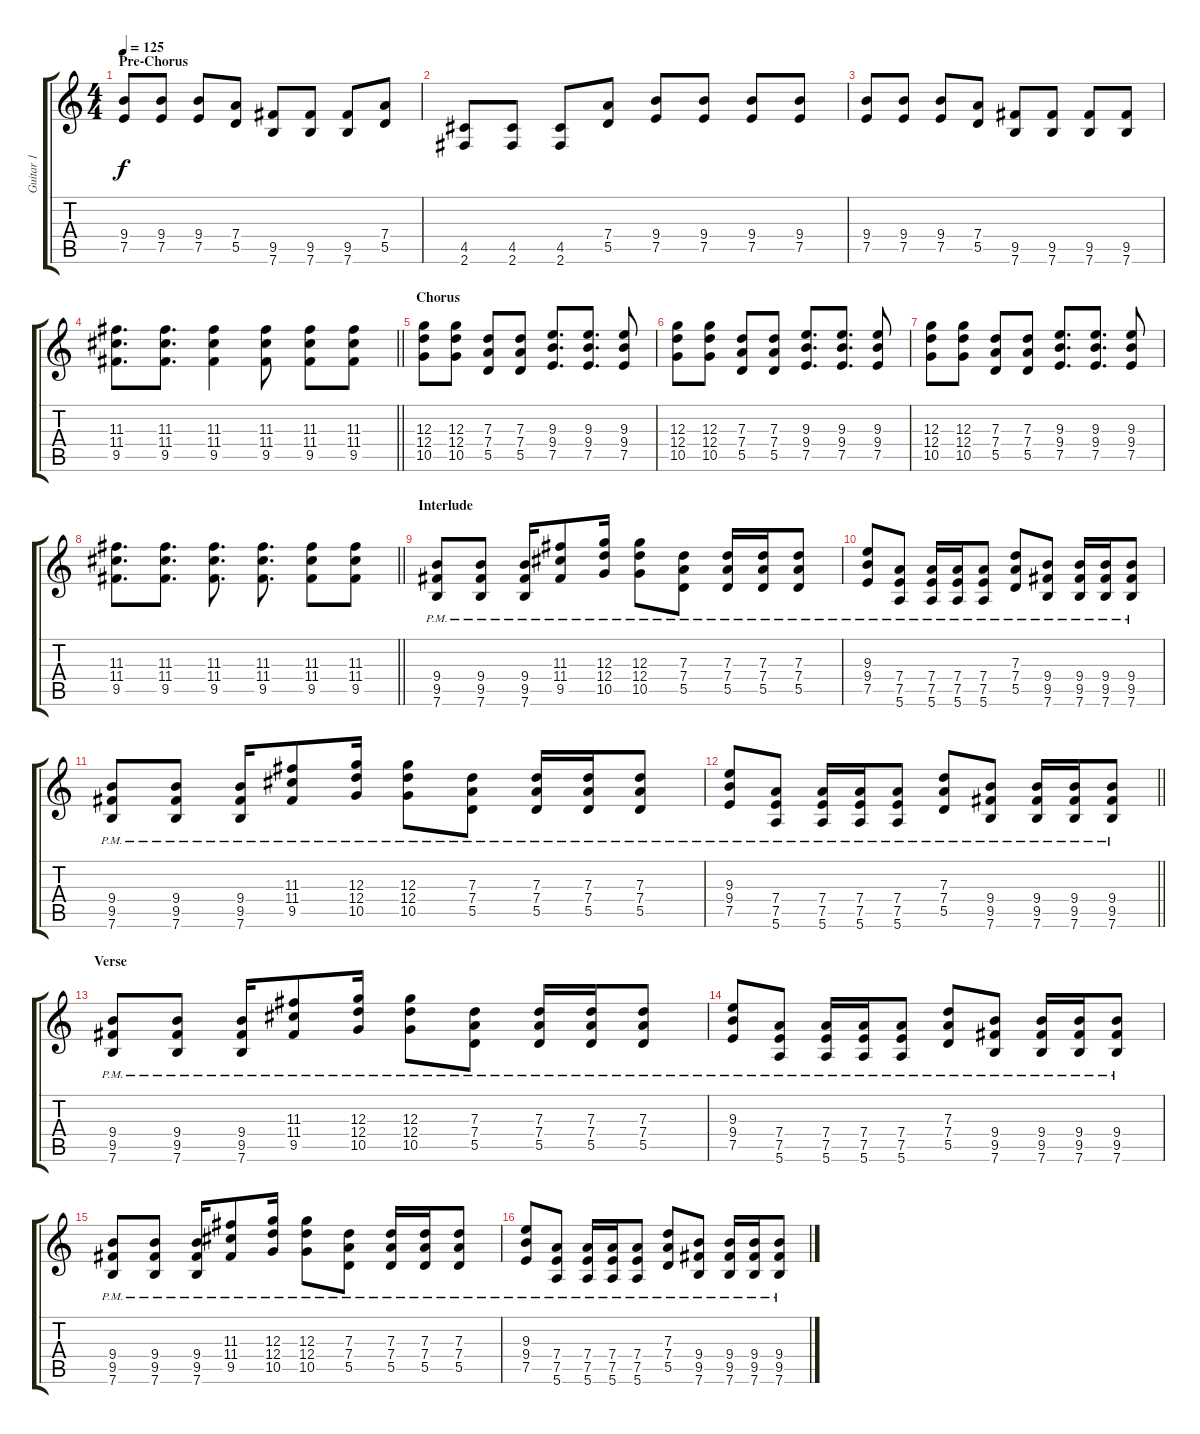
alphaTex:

\track ("Guitar 1" "Guitar 1") {instrument distortionguitar}
\staff {score tabs}
\tuning (E4 B3 G3 D3 A2 E2) {hide}
\ts (4 4)
\section ("" "Pre-Chorus")
\tempo 125
\clef g2
\ks c
(9.4 7.5).8{dy f} (9.4 7.5).8 (9.4 7.5).8 (7.4 5.5).8 (9.5 7.6).8 (9.5 7.6).8 (9.5 7.6).8 (7.4 5.5).8 |
(4.5 2.6).8 (4.5 2.6).8 (4.5 2.6).8 (7.4 5.5).8 (9.4 7.5).8 (9.4 7.5).8 (9.4 7.5).8 (9.4 7.5).8 |
(9.4 7.5).8 (9.4 7.5).8 (9.4 7.5).8 (7.4 5.5).8 (9.5 7.6).8 (9.5 7.6).8 (9.5 7.6).8 (9.5 7.6).8 |
\barLineRight lightlight
(11.3 11.4 9.5).8{d} (11.3 11.4 9.5).8{d} (11.3 11.4 9.5).4 (11.3 11.4 9.5).8 (11.3 11.4 9.5).8 (11.3 11.4 9.5).8 |
\section ("" "Chorus")
(12.3 12.4 10.5).8 (12.3 12.4 10.5).8 (7.3 7.4 5.5).8 (7.3 7.4 5.5).8 (9.3 9.4 7.5).8{d} (9.3 9.4 7.5).8{d} (9.3 9.4 7.5).8 |
(12.3 12.4 10.5).8 (12.3 12.4 10.5).8 (7.3 7.4 5.5).8 (7.3 7.4 5.5).8 (9.3 9.4 7.5).8{d} (9.3 9.4 7.5).8{d} (9.3 9.4 7.5).8 |
(12.3 12.4 10.5).8 (12.3 12.4 10.5).8 (7.3 7.4 5.5).8 (7.3 7.4 5.5).8 (9.3 9.4 7.5).8{d} (9.3 9.4 7.5).8{d} (9.3 9.4 7.5).8 |
\barLineRight lightlight
(11.3 11.4 9.5).8{d} (11.3 11.4 9.5).8{d} (11.3 11.4 9.5).8{d} (11.3 11.4 9.5).8{d} (11.3 11.4 9.5).8 (11.3 11.4 9.5).8 |
\section ("" "Interlude")
(9.4{pm} 9.5{pm} 7.6{pm}).8 (9.4{pm} 9.5{pm} 7.6{pm}).8 (9.4{pm} 9.5{pm} 7.6{pm}).16 (11.3{pm} 11.4{pm} 9.5{pm}).8 (12.3{pm} 12.4{pm} 10.5{pm}).16 (12.3{pm} 12.4{pm} 10.5{pm}).8 (7.3{pm} 7.4{pm} 5.5{pm}).8 (7.3{pm} 7.4{pm} 5.5{pm}).16 (7.3{pm} 7.4{pm} 5.5{pm}).16 (7.3{pm} 7.4{pm} 5.5{pm}).8 |
(9.3{pm} 9.4{pm} 7.5{pm}).8 (7.4{pm} 7.5{pm} 5.6{pm}).8 (7.4{pm} 7.5{pm} 5.6{pm}).16 (7.4{pm} 7.5{pm} 5.6{pm}).16 (7.4{pm} 7.5{pm} 5.6{pm}).8 (7.3{pm} 7.4{pm} 5.5{pm}).8 (9.4{pm} 9.5{pm} 7.6{pm}).8 (9.4{pm} 9.5{pm} 7.6{pm}).16 (9.4{pm} 9.5{pm} 7.6{pm}).16 (9.4{pm} 9.5{pm} 7.6{pm}).8 |
(9.4{pm} 9.5{pm} 7.6{pm}).8 (9.4{pm} 9.5{pm} 7.6{pm}).8 (9.4{pm} 9.5{pm} 7.6{pm}).16 (11.3{pm} 11.4{pm} 9.5{pm}).8 (12.3{pm} 12.4{pm} 10.5{pm}).16 (12.3{pm} 12.4{pm} 10.5{pm}).8 (7.3{pm} 7.4{pm} 5.5{pm}).8 (7.3{pm} 7.4{pm} 5.5{pm}).16 (7.3{pm} 7.4{pm} 5.5{pm}).16 (7.3{pm} 7.4{pm} 5.5{pm}).8 |
\barLineRight lightlight
(9.3{pm} 9.4{pm} 7.5{pm}).8 (7.4{pm} 7.5{pm} 5.6{pm}).8 (7.4{pm} 7.5{pm} 5.6{pm}).16 (7.4{pm} 7.5{pm} 5.6{pm}).16 (7.4{pm} 7.5{pm} 5.6{pm}).8 (7.3{pm} 7.4{pm} 5.5{pm}).8 (9.4{pm} 9.5{pm} 7.6{pm}).8 (9.4{pm} 9.5{pm} 7.6{pm}).16 (9.4{pm} 9.5{pm} 7.6{pm}).16 (9.4{pm} 9.5{pm} 7.6{pm}).8 |
\section ("" "Verse")
(9.4{pm} 9.5{pm} 7.6{pm}).8 (9.4{pm} 9.5{pm} 7.6{pm}).8 (9.4{pm} 9.5{pm} 7.6{pm}).16 (11.3{pm} 11.4{pm} 9.5{pm}).8 (12.3{pm} 12.4{pm} 10.5{pm}).16 (12.3{pm} 12.4{pm} 10.5{pm}).8 (7.3{pm} 7.4{pm} 5.5{pm}).8 (7.3{pm} 7.4{pm} 5.5{pm}).16 (7.3{pm} 7.4{pm} 5.5{pm}).16 (7.3{pm} 7.4{pm} 5.5{pm}).8 |
(9.3{pm} 9.4{pm} 7.5{pm}).8 (7.4{pm} 7.5{pm} 5.6{pm}).8 (7.4{pm} 7.5{pm} 5.6{pm}).16 (7.4{pm} 7.5{pm} 5.6{pm}).16 (7.4{pm} 7.5{pm} 5.6{pm}).8 (7.3{pm} 7.4{pm} 5.5{pm}).8 (9.4{pm} 9.5{pm} 7.6{pm}).8 (9.4{pm} 9.5{pm} 7.6{pm}).16 (9.4{pm} 9.5{pm} 7.6{pm}).16 (9.4{pm} 9.5{pm} 7.6{pm}).8 |
(9.4{pm} 9.5{pm} 7.6{pm}).8 (9.4{pm} 9.5{pm} 7.6{pm}).8 (9.4{pm} 9.5{pm} 7.6{pm}).16 (11.3{pm} 11.4{pm} 9.5{pm}).8 (12.3{pm} 12.4{pm} 10.5{pm}).16 (12.3{pm} 12.4{pm} 10.5{pm}).8 (7.3{pm} 7.4{pm} 5.5{pm}).8 (7.3{pm} 7.4{pm} 5.5{pm}).16 (7.3{pm} 7.4{pm} 5.5{pm}).16 (7.3{pm} 7.4{pm} 5.5{pm}).8 |
(9.3{pm} 9.4{pm} 7.5{pm}).8 (7.4{pm} 7.5{pm} 5.6{pm}).8 (7.4{pm} 7.5{pm} 5.6{pm}).16 (7.4{pm} 7.5{pm} 5.6{pm}).16 (7.4{pm} 7.5{pm} 5.6{pm}).8 (7.3{pm} 7.4{pm} 5.5{pm}).8 (9.4{pm} 9.5{pm} 7.6{pm}).8 (9.4{pm} 9.5{pm} 7.6{pm}).16 (9.4{pm} 9.5{pm} 7.6{pm}).16 (9.4{pm} 9.5{pm} 7.6{pm}).8
